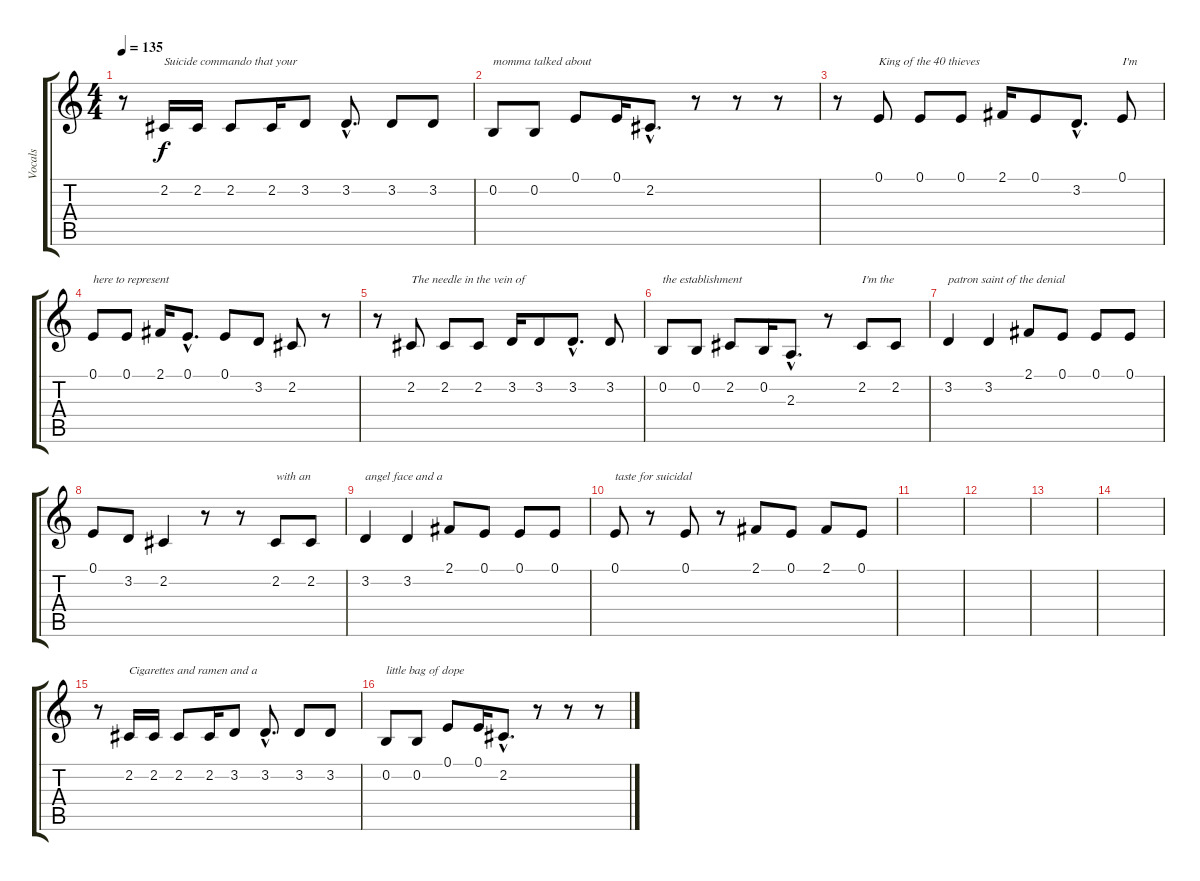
\track ("Vocals" "Vocals") {instrument tenorsax}
\staff {score tabs}
\tuning (E4 B3 G3 D3 A2 E2) {hide}
\ts (4 4)
\tempo 135
\clef g2
\ks c
r.8{dy f} 2.2.16{txt "Suicide commando that your"} 2.2.16 2.2.8 2.2.16 3.2.8 3.2{hac}.8{d} 3.2.8 3.2.8 |
0.2.8{txt "momma talked about"} 0.2.8 0.1.8 0.1.16 2.2{hac}.8{d} r.8 r.8 r.8 |
r.8 0.1.8{txt "King of the 40 thieves"} 0.1.8 0.1.8 2.1.16 0.1.8 3.2{hac}.8{d} 0.1.8{txt "I'm"} |
0.1.8{txt "here to represent"} 0.1.8 2.1.16 0.1{hac}.8{d} 0.1.8 3.2.8 2.2.8 r.8 |
r.8 2.2.8{txt "The needle in the vein of"} 2.2.8 2.2.8 3.2.16 3.2.8 3.2{hac}.8{d} 3.2.8 |
0.2.8{txt "the establishment"} 0.2.8 2.2.8 0.2.16 2.3{hac}.8{d} r.8 2.2.8{txt "I'm the"} 2.2.8 |
3.2.4{txt "patron saint of the denial"} 3.2.4 2.1.8 0.1.8 0.1.8 0.1.8 |
0.1.8 3.2.8 2.2.4 r.8 r.8 2.2.8{txt "with an"} 2.2.8 |
3.2.4{txt "angel face and a"} 3.2.4 2.1.8 0.1.8 0.1.8 0.1.8 |
0.1.8{txt "taste for suicidal"} r.8 0.1.8 r.8 2.1.8 0.1.8 2.1.8 0.1.8 |
|
|
|
|
r.8 2.2.16{txt "Cigarettes and ramen and a"} 2.2.16 2.2.8 2.2.16 3.2.8 3.2{hac}.8{d} 3.2.8 3.2.8 |
0.2.8{txt "little bag of dope"} 0.2.8 0.1.8 0.1.16 2.2{hac}.8{d} r.8 r.8 r.8
